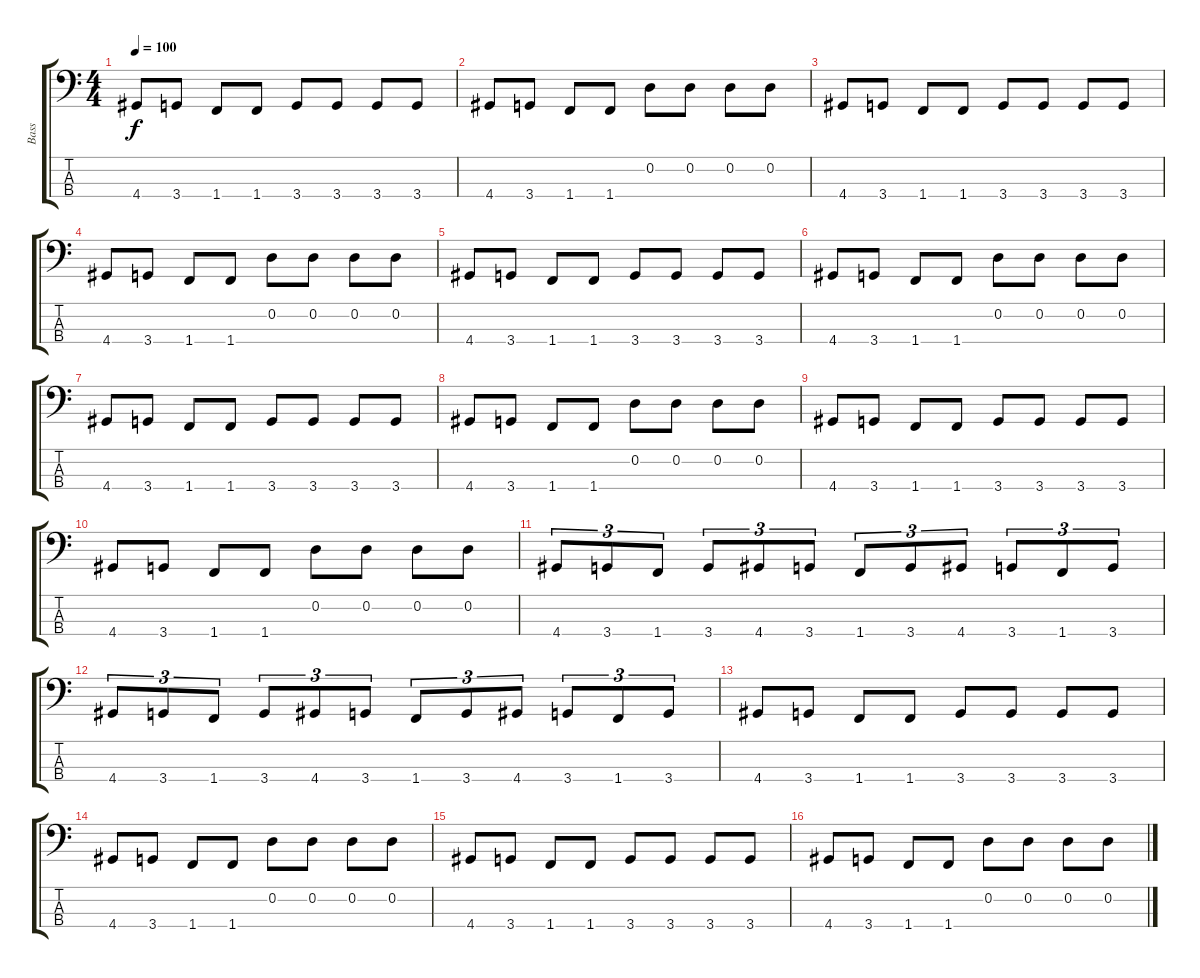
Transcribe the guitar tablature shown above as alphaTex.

\track ("Bass" "Bass") {instrument electricbasspick}
\staff {score tabs}
\tuning (G2 D2 A1 E1) {hide}
\ts (4 4)
\tempo 100
\clef f4
\ks c
4.4.8{dy f volume 10} 3.4.8 1.4.8 1.4.8 3.4.8 3.4.8 3.4.8 3.4.8 |
4.4.8 3.4.8 1.4.8 1.4.8 0.2.8 0.2.8 0.2.8 0.2.8 |
4.4.8{volume 10} 3.4.8 1.4.8 1.4.8 3.4.8 3.4.8 3.4.8 3.4.8 |
4.4.8 3.4.8 1.4.8 1.4.8 0.2.8 0.2.8 0.2.8 0.2.8 |
4.4.8{volume 10} 3.4.8 1.4.8 1.4.8 3.4.8 3.4.8 3.4.8 3.4.8 |
4.4.8 3.4.8 1.4.8 1.4.8 0.2.8 0.2.8 0.2.8 0.2.8 |
4.4.8{volume 13} 3.4.8 1.4.8 1.4.8 3.4.8 3.4.8 3.4.8 3.4.8 |
4.4.8 3.4.8 1.4.8 1.4.8 0.2.8 0.2.8 0.2.8 0.2.8 |
4.4.8 3.4.8 1.4.8 1.4.8 3.4.8 3.4.8 3.4.8 3.4.8 |
4.4.8 3.4.8 1.4.8 1.4.8 0.2.8 0.2.8 0.2.8 0.2.8 |
4.4.8{tu (3 2)} 3.4.8{tu (3 2)} 1.4.8{tu (3 2)} 3.4.8{tu (3 2)} 4.4.8{tu (3 2)} 3.4.8{tu (3 2)} 1.4.8{tu (3 2)} 3.4.8{tu (3 2)} 4.4.8{tu (3 2)} 3.4.8{tu (3 2)} 1.4.8{tu (3 2)} 3.4.8{tu (3 2)} |
4.4.8{tu (3 2)} 3.4.8{tu (3 2)} 1.4.8{tu (3 2)} 3.4.8{tu (3 2)} 4.4.8{tu (3 2)} 3.4.8{tu (3 2)} 1.4.8{tu (3 2)} 3.4.8{tu (3 2)} 4.4.8{tu (3 2)} 3.4.8{tu (3 2)} 1.4.8{tu (3 2)} 3.4.8{tu (3 2)} |
4.4.8 3.4.8 1.4.8 1.4.8 3.4.8 3.4.8 3.4.8 3.4.8 |
4.4.8 3.4.8 1.4.8 1.4.8 0.2.8 0.2.8 0.2.8 0.2.8 |
4.4.8 3.4.8 1.4.8 1.4.8 3.4.8 3.4.8 3.4.8 3.4.8 |
4.4.8 3.4.8 1.4.8 1.4.8 0.2.8 0.2.8 0.2.8 0.2.8
